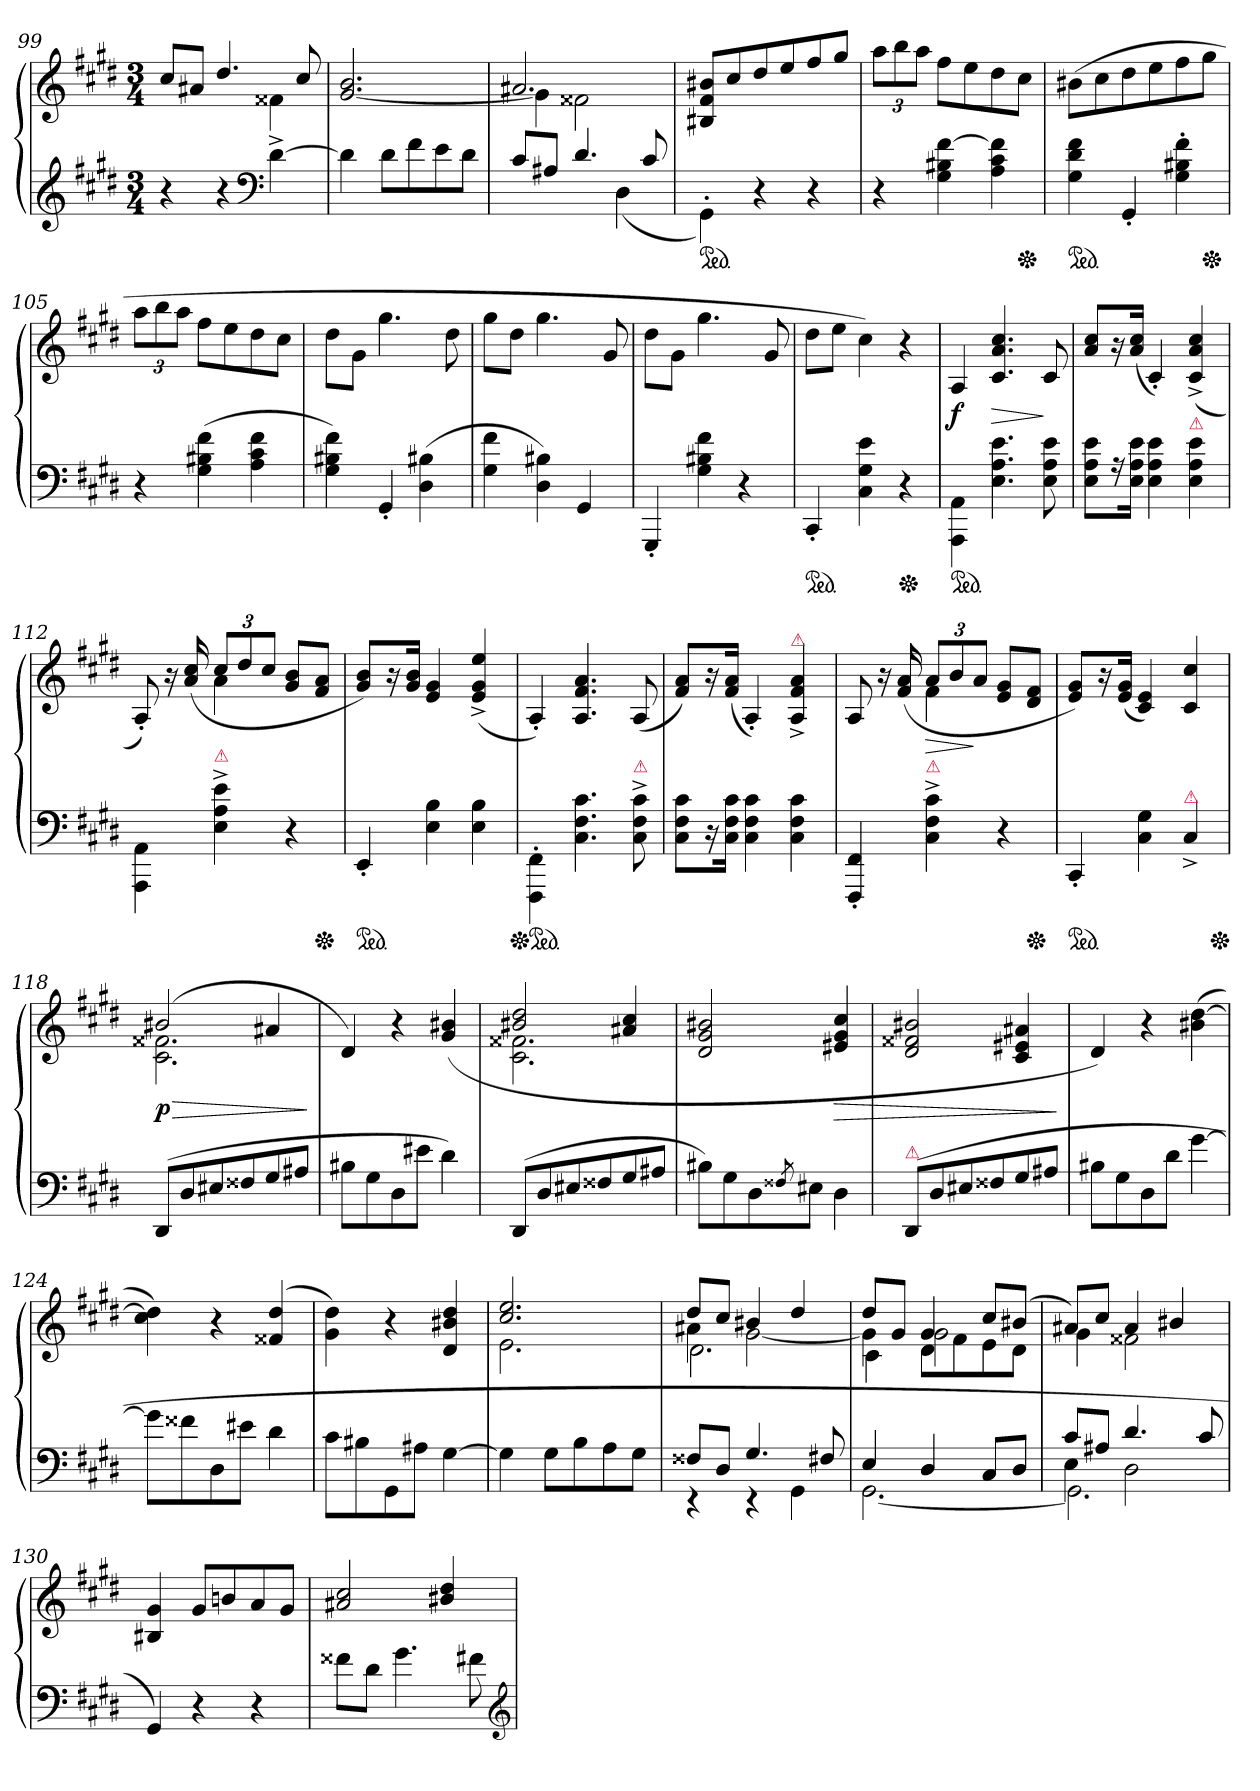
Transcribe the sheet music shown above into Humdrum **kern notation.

**kern	**kern	**dynam
*part1	*part1	*part1
*staff2	*staff1	*staff1/2
*clefG2	*clefG2	*
*k[f#c#g#d#]	*k[f#c#g#d#]	*
*c#:	*c#:	*
*M3/4	*M3/4	*
=99	=99	=99
*	*^	*
4r	8cc#/L	2ryy	.
.	8a#XJ	.	.
4r	4.dd#	.	.
*clefF4	*	*	*
[4d#^<	.	4f##X	.
.	8cc#	.	.
*	*v	*v	*
=100	=100	=100
4d#]	[2.g# 2.b	.
8d#L	.	.
8f#	.	.
8e	.	.
8d#J	.	.
=101	=101	=101
*^	*^	*
8c#/L	2ryy	2.a#X	4g#]	.
8A#XJ	.	.	.	.
4.d#	.	.	2f##X	.
.	(>4D#	.	.	.
8c#	.	.	.	.
*v	*v	*	*	*
*	*v	*v	*
=102	=102	=102
*ped	*	*
4GG#'\)	8B#X/ 8f#/ 8b#X/L	.
.	8cc#	.
4r	8dd#	.
.	8ee	.
4r	8ff#	.
.	8gg#J	.
=103	=103	=103
4r	12aaL	.
.	12bb	.
.	12aaJ	.
4G# 4B#X [4f#	8ff#L	.
.	8ee	.
4A 4c# 4f#]	8dd#	.
*Xped	*	*
.	8cc#J	.
=104	=104	=104
*ped	*	*
4G# 4d# 4f#	(>8b#XL	.
.	8cc#	.
4GG#'	8dd#	.
.	8ee	.
4G#' 4B#X' 4f#'	8ff#	.
*Xped	*	*
.	8gg#J	.
=105	=105	=105
4r	12aaL	.
.	12bb	.
.	12aaJ	.
(>4G# 4B#X 4f#	8ff#L	.
.	8ee	.
4A 4c# 4f#	8dd#	.
.	8cc#J	.
=106	=106	=106
4G# 4B#X 4f#)	8dd#L	.
.	8g#J	.
4GG#'	4.gg#	.
(>4D# 4B#X	.	.
.	8dd#	.
=107	=107	=107
4G# 4f#	8gg#L	.
.	8dd#J	.
4D# 4B#X)	4.gg#	.
4GG#	.	.
.	8g#	.
=108	=108	=108
4GGG#'	8dd#L	.
.	8g#J	.
4G# 4B#X 4f#	4.gg#	.
4r	.	.
.	8g#	.
=109	=109	=109
*ped	*	*
4CC#'	8dd#L	.
.	8eeJ	.
4C# 4G# 4e	4cc#)	.
*Xped	*	*
4r	4r	.
=110	=110	=110
*ped	*	*
4AAA\ 4AA\	4A/	f
4.E 4.A 4.e	4.c# 4.a 4.cc#	>
8E 8A 8e	8c#	]
=111	=111	=111
8E 8A 8eL	8a/ 8cc#/L	.
16r	16r	.
16E 16A 16eJk	(>16a 16cc#Jk	.
4E 4A 4e	4c#')	.
!	!LO:TX:b:color=crimson:t=⚠	!
4E 4A 4e	(>4c#^ 4a^ 4cc#^	.
=112	=112	=112
*	*^	*
4AAA\ 4AA\	8A'/)	4ryy	.
.	16r	.	.
.	(>16a/ 16cc#/	.	.
!LO:TX:a:color=crimson:t=⚠	!	!	!
4E^ 4A^ 4e^	12cc#L	4a	.
.	12dd#	.	.
.	12cc#J	.	.
4r	8g# 8bL	4ryy	.
*Xped	*	*	*
.	8f# 8aJ	.	.
*	*v	*v	*
=113	=113	=113
*ped	*	*
4EE'	8g# 8bL)	.
.	16r	.
.	16g# 16bJk	.
4E 4B	4e 4g#	.
4E 4B	(>4e^ 4g#^ 4ee^	.
=114	=114	=114
*Xped	*	*
*ped	*	*
4FFF#'\ 4FF#'\	4A'>/)	.
4.C# 4.F# 4.c#	4.A 4.f# 4.a	.
!LO:TX:a:color=crimson:t=⚠	!	!
8C#^> 8F#^> 8c#^>	(<8A	.
=115	=115	=115
8C# 8F# 8c#L	8f# 8aL)	.
16r	16r	.
16C# 16F# 16c#Jk	(<16f# 16aJk	.
4C# 4F# 4c#	4A')	.
!	!LO:TX:a:color=crimson:t=⚠	!
4C# 4F# 4c#	4A^< 4f#^< 4a^<	.
=116	=116	=116
*	*^	*
4FFF#'</ 4FF#'</	8A/	4ryy	.
.	16r	.	.
.	(>16f# 16a	.	.
!LO:TX:a:color=crimson:t=⚠	!	!	!
4C#^< 4F#^< 4c#^<	12aL	4f#	>
.	12b	.	.
.	12aJ	.	]
4r	8e 8g#L	4ryy	.
*Xped	*	*	*
.	8d# 8f#J	.	.
*	*v	*v	*
=117	=117	=117
*ped	*	*
4CC#'	8e 8g#L)	.
.	16r	.
.	(>16e 16g#Jk	.
4C# 4G#	4c# 4e)	.
!LO:TX:a:color=crimson:t=⚠	!	!
4C#^>	4c# 4cc#	.
*Xped	*	*
=118	=118	=118
*	*^	*
(>8DD#L	(>2b#X	2.c# 2.f##X	> p
8D#	.	.	.
8E#X	.	.	.
8F##X	.	.	.
8G#	4a#X	.	.
8A#XJ	.	.	.
*	*v	*v	*
.	.	]
=119	=119	=119
8B#XL	4d#)	.
8G#	.	.
8D#	4r	.
8e#XJ	.	.
4d#)	(>4g# 4b#X	.
=120	=120	=120
*	*^	*
(8DD#L	2b#X 2dd#	2.c# 2.f##X	.
8D#	.	.	.
8E#X	.	.	.
8F##X	.	.	.
8G#	4a#X 4cc#	.	.
8A#XJ	.	.	.
*	*v	*v	*
=121	=121	=121
8B#XL)	2d# 2g# 2b#X	.
8G#	.	.
8D#	.	.
8qF##X/	.	.
8E#XJ	.	.
4D#	4e#X 4g# 4cc#	>
=122	=122	=122
!LO:TX:a:color=crimson:t=⚠	!	!
(>8DD#L	2d# 2f##X 2b#X	.
8D#	.	.
8E#X	.	.
8F##X	.	.
8G#	4c# 4e#X 4a#X	.
8A#XJ	.	.
.	.	]
=123	=123	=123
8B#XL	4d#)	.
8G#	.	.
8D#	4r	.
8d#J	.	.
[4g#	(<4b#X [4dd#	.
=124	=124	=124
8g#L]	4cc# 4dd#])	.
8f##X	.	.
8D#	4r	.
8e#XJ	.	.
4d#	(<4f##X 4dd#	.
=125	=125	=125
8c#L	4g# 4dd#)	.
8B#X	.	.
8GG#	4r	.
8A#XJ	.	.
[4G#	4d# 4b#X 4dd#	.
=126	=126	=126
*	*^	*
4G#]	2.cc# 2.ee	2.e	.
8G#L	.	.	.
8B	.	.	.
8A	.	.	.
8G#J	.	.	.
=127	=127	=127	=127
*^	*	*^	*
8F##XL	4r	8dd#L	4a#X	2.d#\	.
8D#J	.	8cc#J	.	.	.
4.G#	4r	4b#X	[2g#	.	.
.	4GG#	4dd#	.	.	.
8F#X	.	.	.	.	.
=128	=128	=128	=128	=128	=128
4E	[2.GG#	8dd#L	4g#]	4c#\	.
.	.	8g#J	.	.	.
4D#	.	4g#	2g#	8d#\L	.
.	.	.	.	8f#\	.
8C#L	.	8cc#L	.	8e\	.
8D#J	.	(<8b#XJ	.	8d#\J	.
*	*	*	*v	*v	*
=129	=129	=129	=129	=129
*	*^	*	*	*
8c#L	4E	2.GG#\]	8a#XL)	4g#	.
8A#XJ	.	.	8cc#J	.	.
4.d#	2D#	.	4a#	2f##X	.
.	.	.	4b#X	.	.
8c#	.	.	.	.	.
*v	*v	*v	*	*	*
*	*v	*v	*
=130	=130	=130
4GG#)	4B#X 4g#	.
4r	8g#L	.
.	8bn	.
4r	8a	.
.	8g#J	.
=131	=131	=131
8f##X\L	2a#X/ 2cc#/	.
8d#\J	.	.
4.g#\	.	.
.	4b#X/ 4dd#/	.
8f#X\	.	.
*clefG2	*	*
=	=	=
*-	*-	*-
